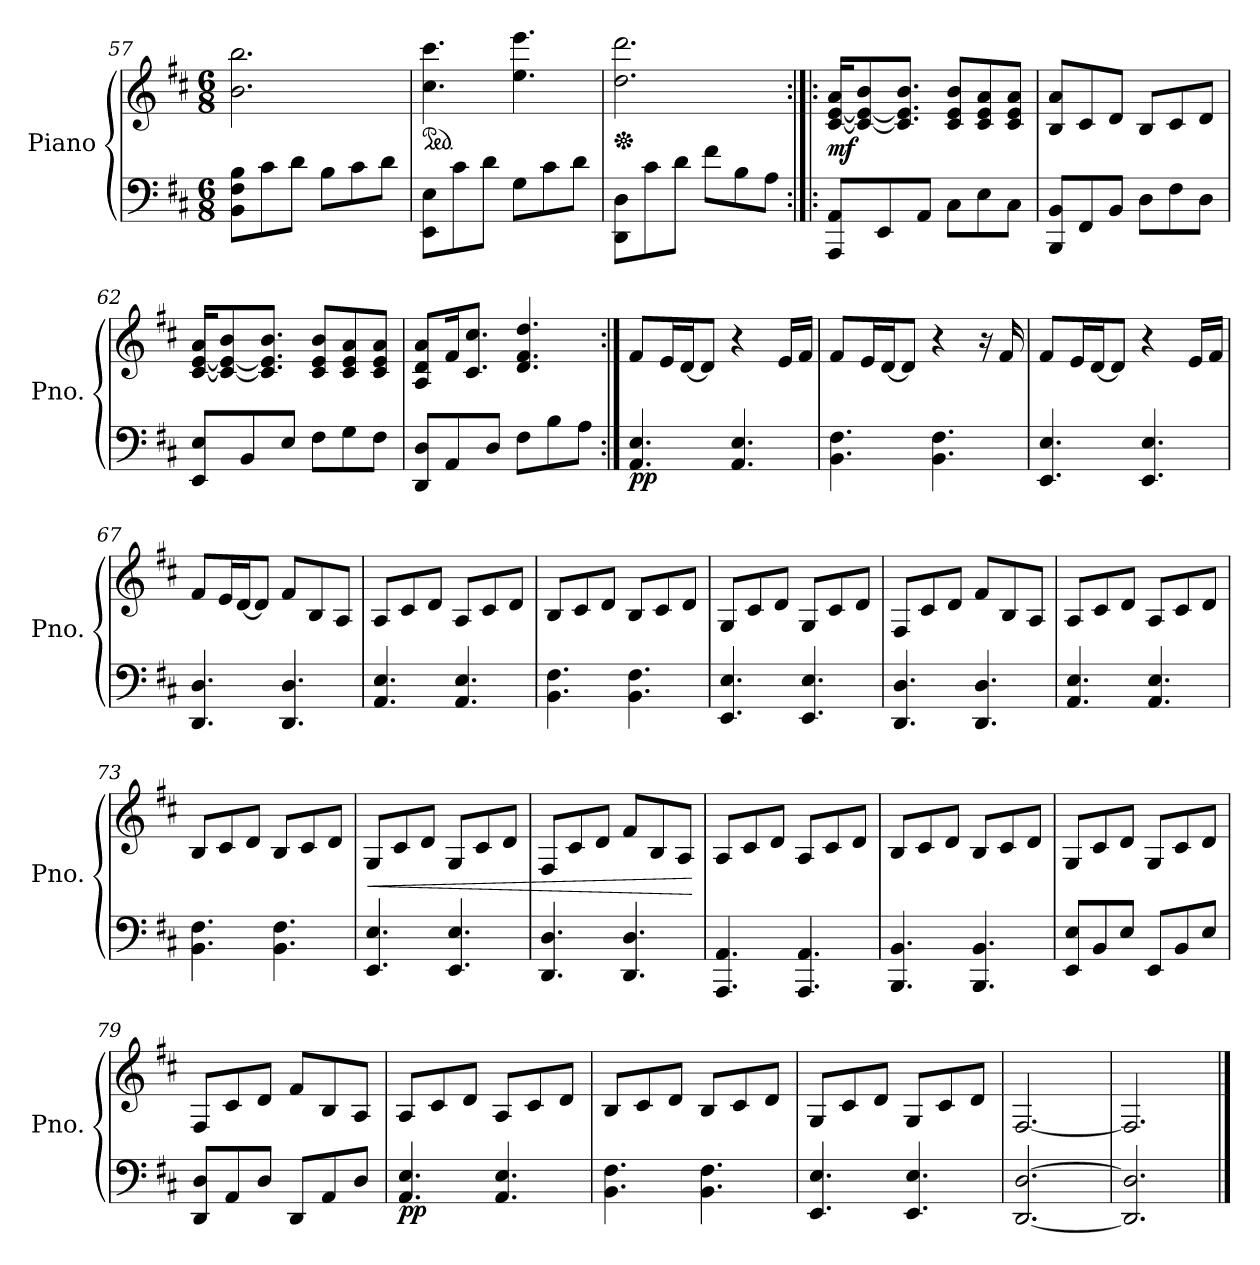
**kern	**kern	**dynam
*part1	*part1	*part1
*staff2	*staff1	*staff1/2
*I"Piano	*	*
*I'Pno.	*	*
*clefF4	*clefG2	*
*k[f#c#]	*k[f#c#]	*
*M6/8	*M6/8	*
=57	=57	=57
8BB\ 8F#\ 8B\L	2.b\ 2.bb\	.
8c#\	.	.
8d\J	.	.
8B\L	.	.
8c#\	.	.
8d\J	.	.
!!LO:LB:g=z
=58	=58	=58
*	*ped	*
8EE\ 8E\L	4.cc#\ 4.ccc#\	.
8c#\	.	.
8d\J	.	.
8G\L	4.ee\ 4.eee\	.
8c#\	.	.
8d\J	.	.
=59	=59	=59
*	*Xped	*
8DD\ 8D\L	2.dd\ 2.ddd\	.
8c#\	.	.
8d\J	.	.
8f#\L	.	.
8B\	.	.
8A\J	.	.
=60:|!|:	=60:|!|:	=60:|!|:
!	!	!LO:DY:b
8AAA/ 8AA/L	[16c#/ [16e/ 16a/KL	mf
.	8c#/_ 8e/_ 8b/	.
8EE/	.	.
.	8.c#/] 8.e/] 8.b/J	.
8AA/J	.	.
8C#\L	8c#/ 8e/ 8b/L	.
8E\	8c#/ 8e/ 8a/	.
8C#\J	8c#/ 8e/ 8a/J	.
=61	=61	=61
8BBB/ 8BB/L	8B/ 8a/L	.
8FF#/	8c#/	.
8BB/J	8d/J	.
8D\L	8B/L	.
8F#\	8c#/	.
8D\J	8d/J	.
=62	=62	=62
8EE/ 8E/L	[16c#/ [16e/ 16a/KL	.
.	8c#/_ 8e/_ 8b/	.
8BB/	.	.
.	8.c#/] 8.e/] 8.b/J	.
8E/J	.	.
8F#\L	8c#/ 8e/ 8b/L	.
8G\	8c#/ 8e/ 8a/	.
8F#\J	8c#/ 8e/ 8a/J	.
!!LO:LB:g=z
=63	=63	=63
8DD/ 8D/L	8A/ 8d/ 8a/L	.
8AA/	16f#/K	.
.	8.c#/ 8.cc#/J	.
8D/J	.	.
8F#\L	4.d/ 4.f#/ 4.dd/	.
8B\	.	.
8A\J	.	.
=64:|!	=64:|!	=64:|!
!	!	!LO:DY:b=2
!	!	!LO:DY:n=1:b
4.AA/ 4.E/	8f#/L	p p
.	16e/L	.
.	[16d/J	.
.	8d/J]	.
4.AA/ 4.E/	4r	.
.	16e/LL	.
.	16f#/JJ	.
=65	=65	=65
4.BB\ 4.F#\	8f#/L	.
.	16e/L	.
.	[16d/J	.
.	8d/J]	.
4.BB\ 4.F#\	4r	.
.	16r	.
.	16f#/	.
=66	=66	=66
4.EE/ 4.E/	8f#/L	.
.	16e/L	.
.	[16d/J	.
.	8d/J]	.
4.EE/ 4.E/	4r	.
.	16e/LL	.
.	16f#/JJ	.
=67	=67	=67
4.DD/ 4.D/	8f#/L	.
.	16e/L	.
.	[16d/J	.
.	8d/J]	.
4.DD/ 4.D/	8f#/L	.
.	8B/	.
.	8A/J	.
!!LO:LB:g=z
=68	=68	=68
4.AA/ 4.E/	8A/L	.
.	8c#/	.
.	8d/J	.
4.AA/ 4.E/	8A/L	.
.	8c#/	.
.	8d/J	.
=69	=69	=69
4.BB\ 4.F#\	8B/L	.
.	8c#/	.
.	8d/J	.
4.BB\ 4.F#\	8B/L	.
.	8c#/	.
.	8d/J	.
=70	=70	=70
4.EE/ 4.E/	8G/L	.
.	8c#/	.
.	8d/J	.
4.EE/ 4.E/	8G/L	.
.	8c#/	.
.	8d/J	.
=71	=71	=71
4.DD/ 4.D/	8F#/L	.
.	8c#/	.
.	8d/J	.
4.DD/ 4.D/	8f#/L	.
.	8B/	.
.	8A/J	.
=72	=72	=72
4.AA/ 4.E/	8A/L	.
.	8c#/	.
.	8d/J	.
4.AA/ 4.E/	8A/L	.
.	8c#/	.
.	8d/J	.
=73	=73	=73
4.BB\ 4.F#\	8B/L	.
.	8c#/	.
.	8d/J	.
4.BB\ 4.F#\	8B/L	.
.	8c#/	.
.	8d/J	.
!!LO:PB:g=z
=74	=74	=74
!	!	!LO:HP:b
4.EE/ 4.E/	8G/L	<
.	8c#/	.
.	8d/J	.
4.EE/ 4.E/	8G/L	.
.	8c#/	.
.	8d/J	.
=75	=75	=75
4.DD/ 4.D/	8F#/L	.
.	8c#/	.
.	8d/J	.
4.DD/ 4.D/	8f#/L	.
.	8B/	.
.	8A/J	.
.	.	[
=76	=76	=76
!	!	!LO:DY:b=2
!	!	!LO:DY:n=1:b
4.AAA/ 4.AA/	8A/L	mf mf
.	8c#/	.
.	8d/J	.
4.AAA/ 4.AA/	8A/L	.
.	8c#/	.
.	8d/J	.
=77	=77	=77
4.BBB/ 4.BB/	8B/L	.
.	8c#/	.
.	8d/J	.
4.BBB/ 4.BB/	8B/L	.
.	8c#/	.
.	8d/J	.
=78	=78	=78
8EE/ 8E/L	8G/L	.
8BB/	8c#/	.
8E/J	8d/J	.
8EE/L	8G/L	.
8BB/	8c#/	.
8E/J	8d/J	.
=79	=79	=79
8DD/ 8D/L	8F#/L	.
8AA/	8c#/	.
8D/J	8d/J	.
8DD/L	8f#/L	.
8AA/	8B/	.
8D/J	8A/J	.
!!LO:LB:g=z
=80	=80	=80
!	!	!LO:DY:b=2
!	!	!LO:DY:n=1:b
4.AA/ 4.E/	8A/L	p p
.	8c#/	.
.	8d/J	.
4.AA/ 4.E/	8A/L	.
.	8c#/	.
.	8d/J	.
=81	=81	=81
4.BB\ 4.F#\	8B/L	.
.	8c#/	.
.	8d/J	.
4.BB\ 4.F#\	8B/L	.
.	8c#/	.
.	8d/J	.
=82	=82	=82
4.EE/ 4.E/	8G/L	.
.	8c#/	.
.	8d/J	.
4.EE/ 4.E/	8G/L	.
.	8c#/	.
.	8d/J	.
=83	=83	=83
[2.DD/ [2.D/	[2.F#/	.
=84	=84	=84
2.DD/] 2.D/]	2.F#/]	.
==	==	==
*-	*-	*-
